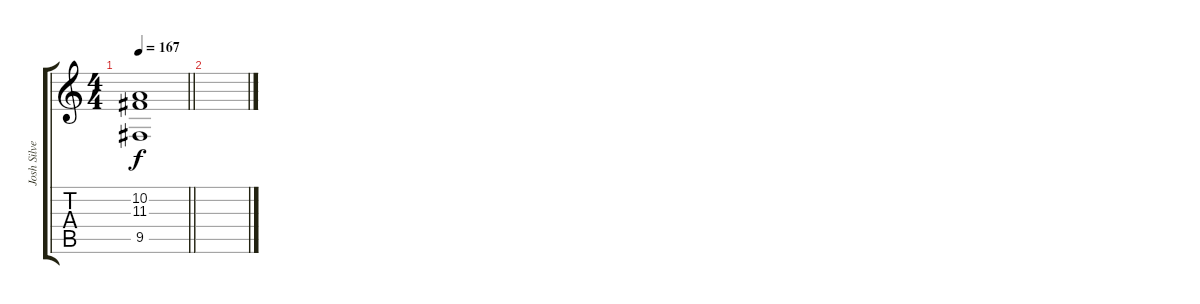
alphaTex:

\track ("Josh Silver" "Josh Silve") {instrument synthvoice}
\staff {score tabs}
\tuning (E4 B3 G3 D3 A2 E2) {hide}
\ts (4 4)
\tempo 167
\clef g2
\barLineRight lightlight
\ks c
(10.2{t} 11.3{t} 9.5{t}).1{dy f} |
\section ("" "")
